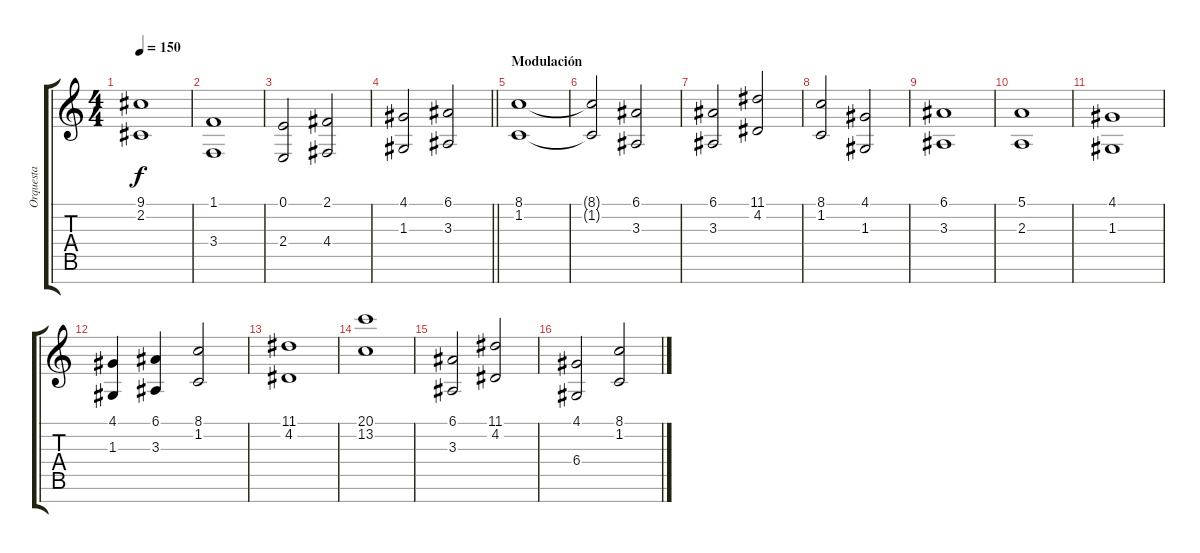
\track ("Orquesta" "Orquesta") {instrument stringensemble1}
\staff {score tabs}
\tuning (E4 B3 G3 D3 A2 E2 B1) {hide}
\ts (4 4)
\tempo 150
\clef g2
\ks c
(9.1 2.2).1{dy f} |
(1.1 3.4).1 |
(0.1 2.4).2 (2.1 4.4).2 |
\barLineRight lightlight
(4.1 1.3).2 (6.1 3.3).2 |
\section ("" "Modulación")
(8.1 1.2).1 |
(8.1{t} 1.2{t}).2 (6.1 3.3).2 |
(6.1 3.3).2 (11.1 4.2).2 |
(8.1 1.2).2 (4.1 1.3).2 |
(6.1 3.3).1 |
(5.1 2.3).1 |
(4.1 1.3).1 |
(4.1 1.3).4 (6.1 3.3).4 (8.1 1.2).2 |
(11.1 4.2).1 |
(20.1 13.2).1 |
(6.1 3.3).2 (11.1 4.2).2 |
(4.1 6.4).2 (8.1 1.2).2
